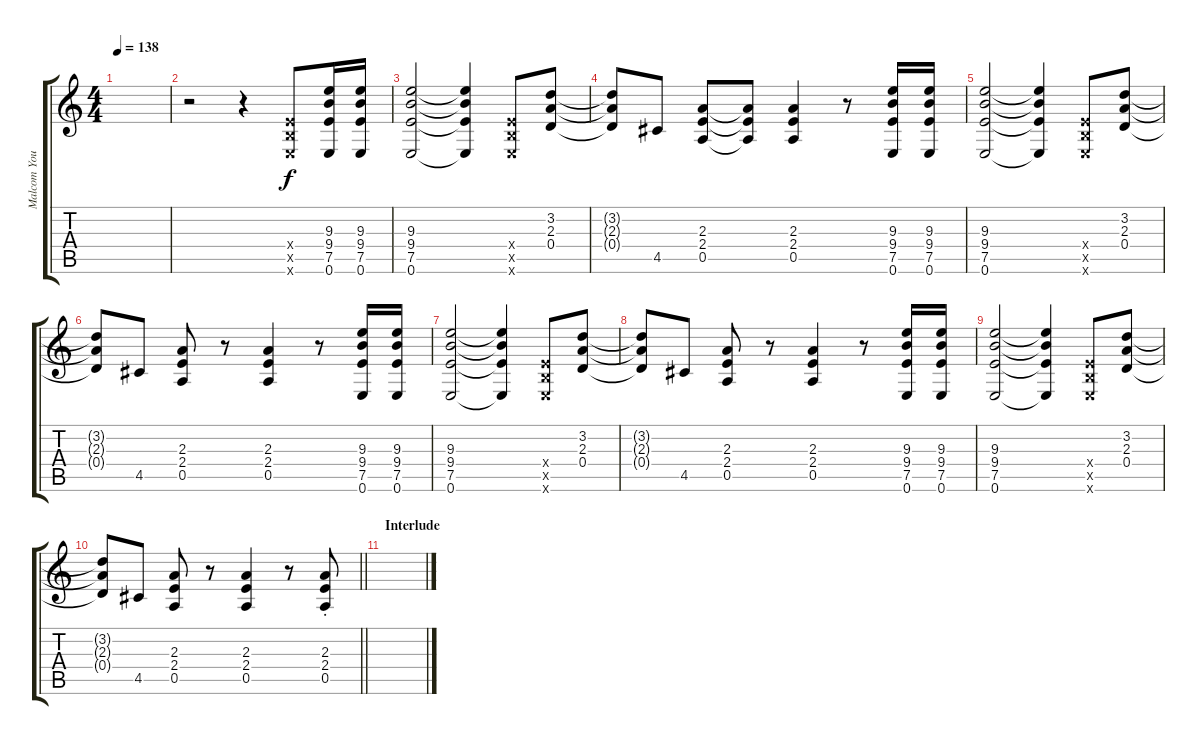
\track ("Malcom Young" "Malcom You") {instrument overdrivenguitar}
\staff {score tabs}
\tuning (E4 B3 G3 D3 A2 E2) {hide}
\ts (4 4)
\tempo 138
\clef g2
\ks c
|
r.2 r.4 (2.4{x} 2.5{x} 0.6{x}).8 (9.3 9.4 7.5 0.6).16 (9.3 9.4 7.5 0.6).16 |
(9.3 9.4 7.5 0.6).2 (9.3{t} 9.4{t} 7.5{t} 0.6{t}).4 (2.4{x} 2.5{x} 0.6{x}).8 (3.2 2.3 0.4).8 |
(3.2{t} 2.3{t} 0.4{t}).8 4.5.8 (2.3 2.4 0.5).8 (2.3{t} 2.4{t} 0.5{t}).8 (2.3 2.4 0.5).4 r.8 (9.3 9.4 7.5 0.6).16 (9.3 9.4 7.5 0.6).16 |
(9.3 9.4 7.5 0.6).2 (9.3{t} 9.4{t} 7.5{t} 0.6{t}).4 (2.4{x} 2.5{x} 0.6{x}).8 (3.2 2.3 0.4).8 |
(3.2{t} 2.3{t} 0.4{t}).8 4.5.8 (2.3 2.4 0.5).8 r.8 (2.3 2.4 0.5).4 r.8 (9.3 9.4 7.5 0.6).16 (9.3 9.4 7.5 0.6).16 |
(9.3 9.4 7.5 0.6).2 (9.3{t} 9.4{t} 7.5{t} 0.6{t}).4 (2.4{x} 2.5{x} 0.6{x}).8 (3.2 2.3 0.4).8 |
(3.2{t} 2.3{t} 0.4{t}).8 4.5.8 (2.3 2.4 0.5).8 r.8 (2.3 2.4 0.5).4 r.8 (9.3 9.4 7.5 0.6).16 (9.3 9.4 7.5 0.6).16 |
(9.3 9.4 7.5 0.6).2 (9.3{t} 9.4{t} 7.5{t} 0.6{t}).4 (2.4{x} 2.5{x} 0.6{x}).8 (3.2 2.3 0.4).8 |
\barLineRight lightlight
(3.2{t} 2.3{t} 0.4{t}).8 4.5.8 (2.3 2.4 0.5).8 r.8 (2.3 2.4 0.5).4 r.8 (2.3{st} 2.4{st} 0.5{st}).8 |
\section ("" "Interlude")
